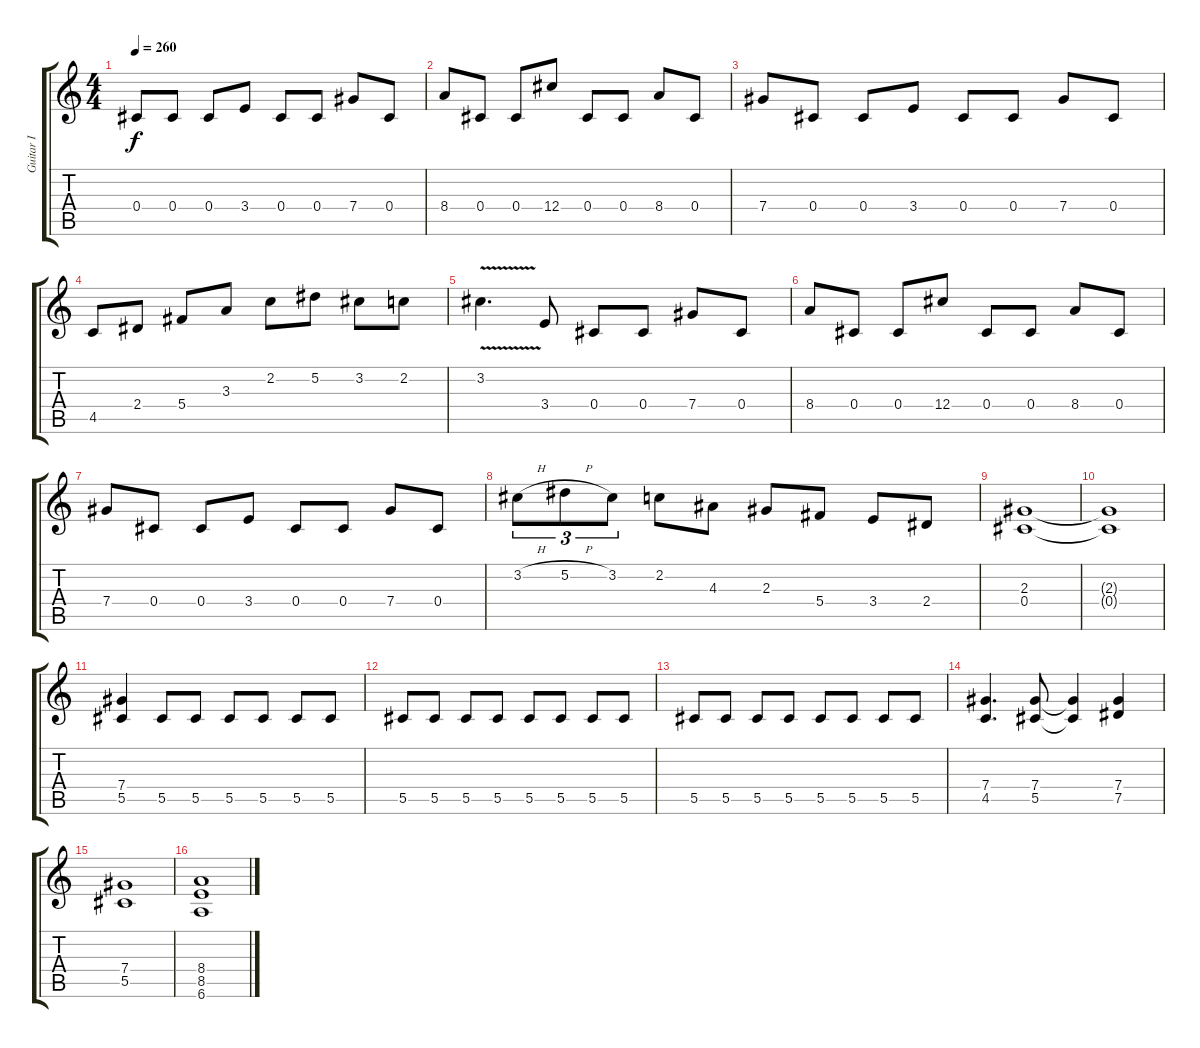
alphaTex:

\track ("Guitar I" "Guitar I") {instrument overdrivenguitar}
\staff {score tabs}
\tuning (Eb4 Bb3 Gb3 Db3 Ab2 Eb2) {hide}
\ts (4 4)
\tempo 260
\clef g2
\ks c
0.4.8{dy f} 0.4.8 0.4.8 3.4.8 0.4.8 0.4.8 7.4.8 0.4.8 |
8.4.8 0.4.8 0.4.8 12.4.8 0.4.8 0.4.8 8.4.8 0.4.8 |
7.4.8 0.4.8 0.4.8 3.4.8 0.4.8 0.4.8 7.4.8 0.4.8 |
4.5.8 2.4.8 5.4.8 3.3.8 2.2.8 5.2.8 3.2.8 2.2.8 |
3.2{v}.4{d} 3.4.8 0.4.8 0.4.8 7.4.8 0.4.8 |
8.4.8 0.4.8 0.4.8 12.4.8 0.4.8 0.4.8 8.4.8 0.4.8 |
7.4.8 0.4.8 0.4.8 3.4.8 0.4.8 0.4.8 7.4.8 0.4.8 |
3.2{h}.8{tu (3 2)} 5.2{h}.8{tu (3 2)} 3.2.8{tu (3 2)} 2.2.8 4.3.8 2.3.8 5.4.8 3.4.8 2.4.8 |
(2.3 0.4).1 |
(2.3{t} 0.4{t}).1 |
(7.4 5.5).4 5.5.8 5.5.8 5.5.8 5.5.8 5.5.8 5.5.8 |
5.5.8 5.5.8 5.5.8 5.5.8 5.5.8 5.5.8 5.5.8 5.5.8 |
5.5.8 5.5.8 5.5.8 5.5.8 5.5.8 5.5.8 5.5.8 5.5.8 |
(7.4 4.5).4{d} (7.4 5.5).8 (7.4{t} 5.5{t}).4 (7.4 7.5).4 |
(7.4 5.5).1 |
(8.4 8.5 6.6).1
